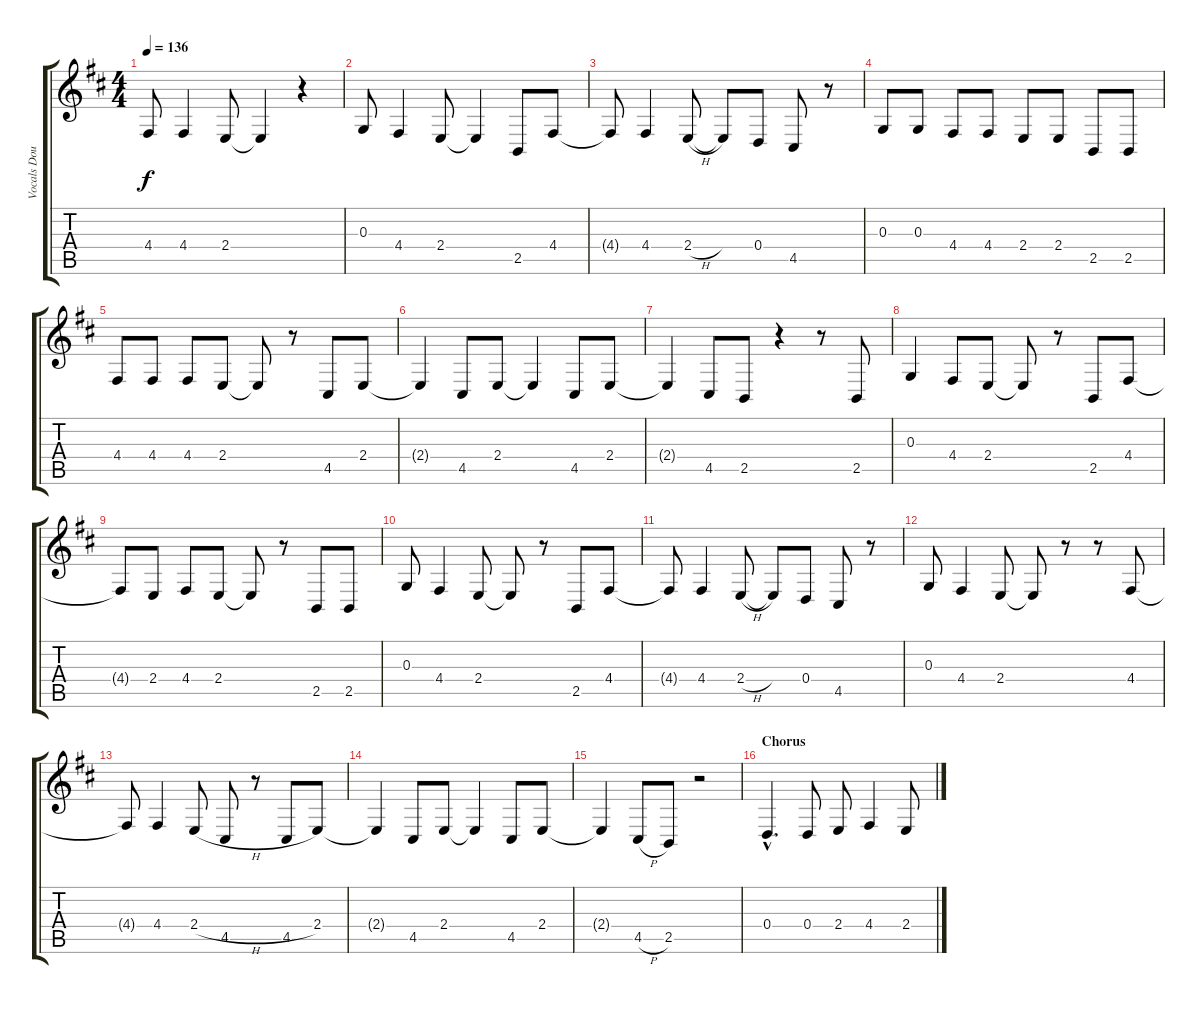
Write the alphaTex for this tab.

\track ("Vocals Double" "Vocals Dou") {instrument altosax}
\staff {score tabs}
\tuning (E4 B3 G3 D3 A2 E2) {hide}
\ts (4 4)
\tempo 136
\clef g2
\ks d
4.4{t}.8{dy f} 4.4.4 2.4.8 2.4{t}.4 r.4 |
0.3.8 4.4.4 2.4.8 2.4{t}.4 2.5.8 4.4.8 |
4.4{t}.8 4.4.4 2.4{h}.8 2.4{t}.8 0.4.8 4.5.8 r.8 |
0.3.8 0.3.8 4.4.8 4.4.8 2.4.8 2.4.8 2.5.8 2.5.8 |
4.4.8 4.4.8 4.4.8 2.4.8 2.4{t}.8 r.8 4.5.8 2.4.8 |
2.4{t}.4 4.5.8 2.4.8 2.4{t}.4 4.5.8 2.4.8 |
2.4{t}.4 4.5.8 2.5.8 r.4 r.8 2.5.8 |
0.3.4 4.4.8 2.4.8 2.4{t}.8 r.8 2.5.8 4.4.8 |
4.4{t}.8 2.4.8 4.4.8 2.4.8 2.4{t}.8 r.8 2.5.8 2.5.8 |
0.3.8 4.4.4 2.4.8 2.4{t}.8 r.8 2.5.8 4.4.8 |
4.4{t}.8 4.4.4 2.4{h}.8 2.4{t}.8 0.4.8 4.5.8 r.8 |
0.3.8 4.4.4 2.4.8 2.4{t}.8 r.8 r.8 4.4.8 |
4.4{t}.8 4.4.4 2.4{h}.8 4.5.8 r.8 4.5.8 2.4.8 |
2.4{t}.4 4.5.8 2.4.8 2.4{t}.4 4.5.8 2.4.8 |
2.4{t}.4 4.5{h}.8 2.5.8 r.2 |
\section ("" "Chorus")
0.4{hac}.4{d} 0.4.8 2.4.8 4.4.4 2.4.8
